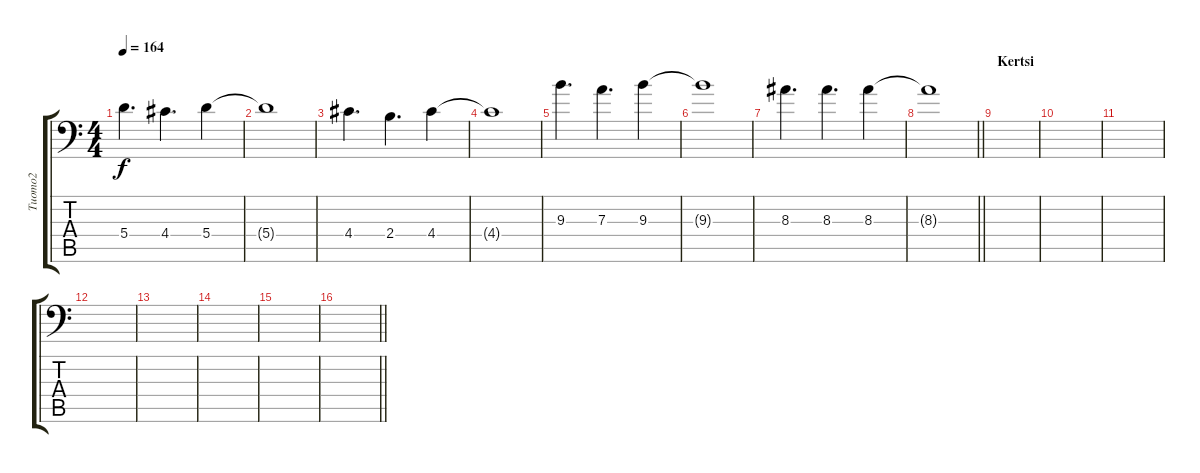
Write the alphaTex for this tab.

\track ("Tuomo2" "Tuomo2") {instrument acousticguitarsteel}
\staff {score tabs}
\tuning (B3 G3 D3 A2 D2 A1) {hide}
\ts (4 4)
\tempo 164
\clef f4
\ks c
5.4.4{d dy f} 4.4.4{d} 5.4.4 |
5.4{t}.1 |
4.4.4{d} 2.4.4{d} 4.4.4 |
4.4{t}.1 |
9.3.4{d} 7.3.4{d} 9.3.4 |
9.3{t}.1 |
8.3.4{d} 8.3.4{d} 8.3.4 |
\barLineRight lightlight
8.3{t}.1 |
\section ("" "Kertsi")
|
|
|
|
|
|
|
\barLineRight lightlight
